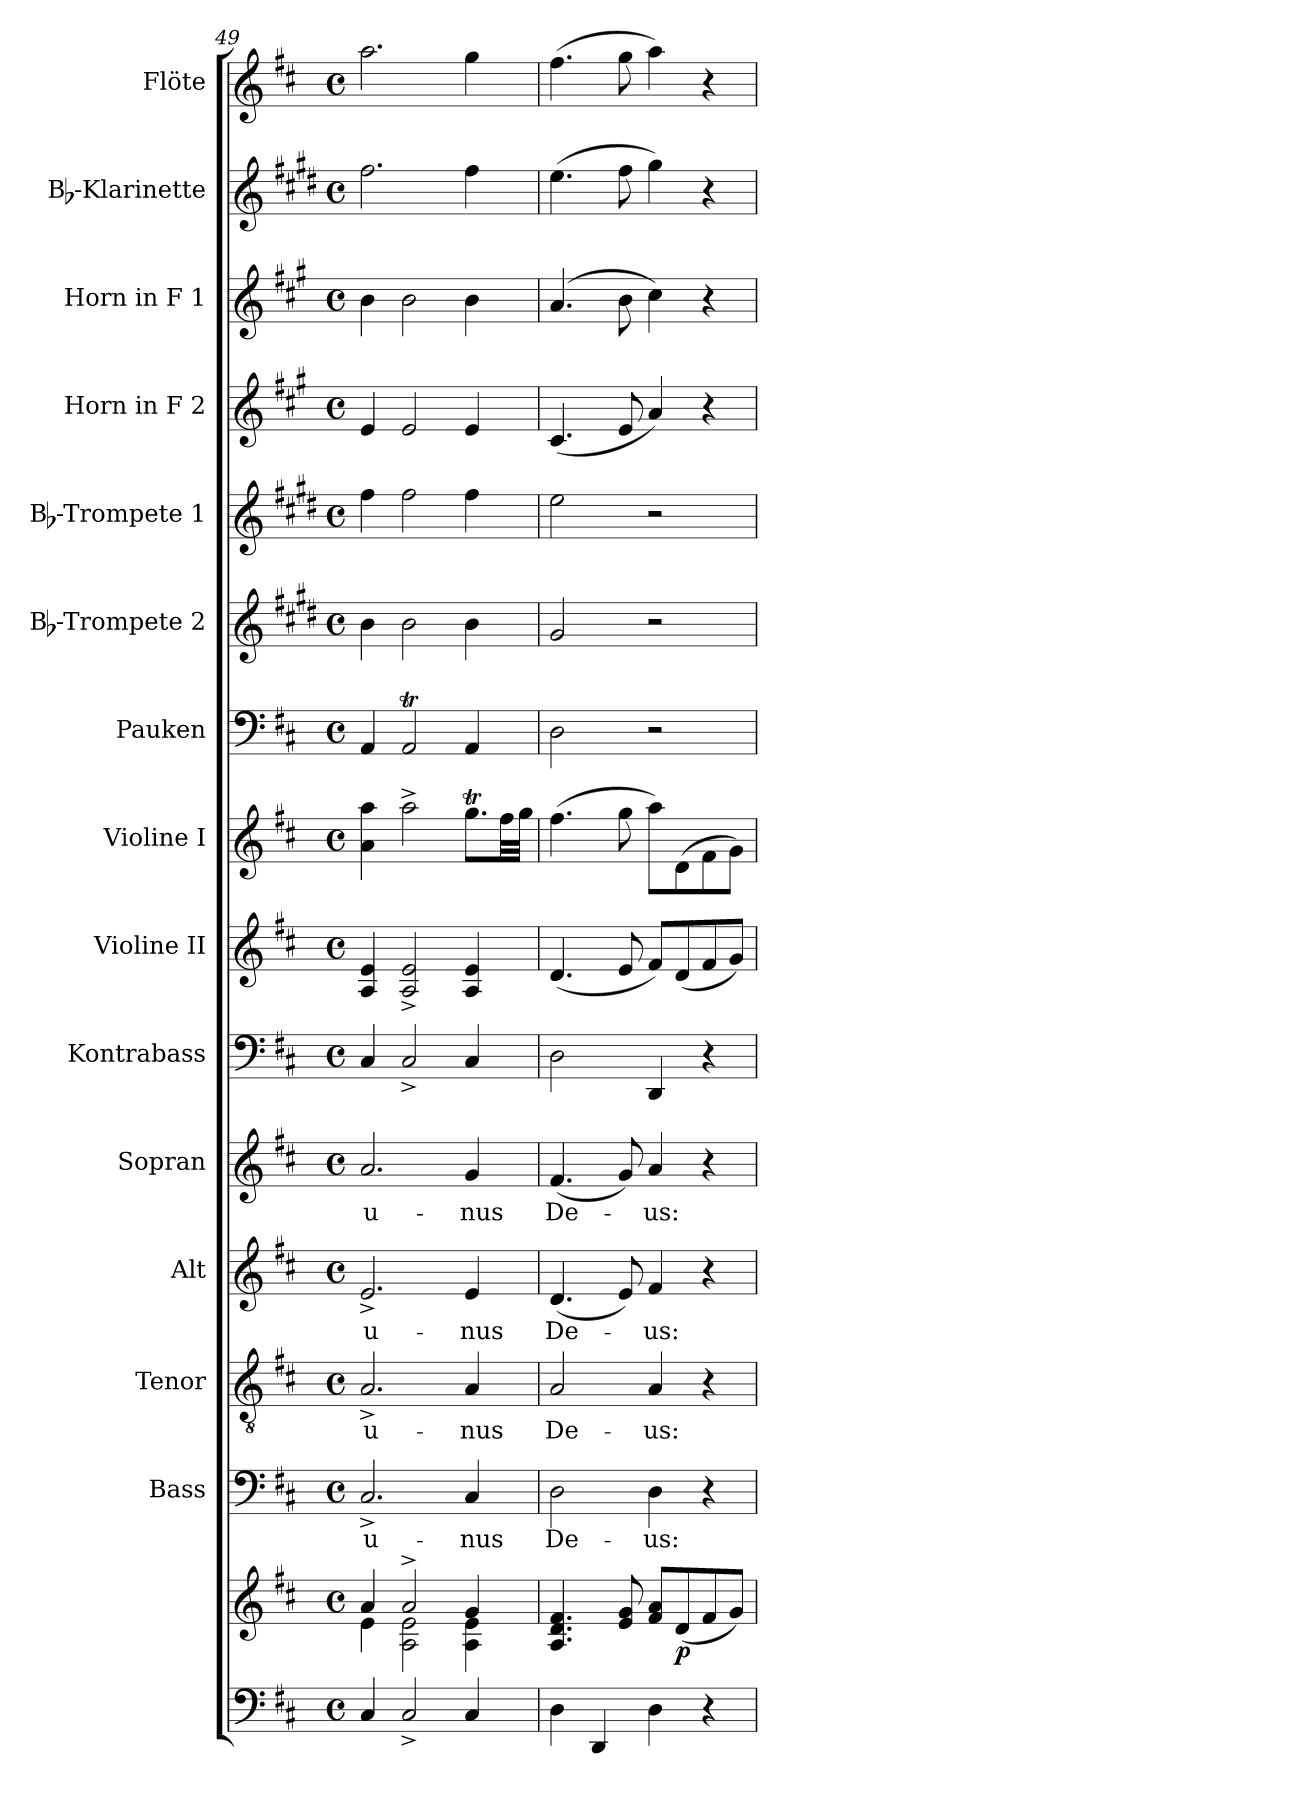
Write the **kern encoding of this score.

**kern	**kern	**dynam	**kern	**text	**kern	**text	**kern	**text	**kern	**text	**kern	**kern	**kern	**kern	**kern	**kern	**kern	**kern	**kern	**kern
*part15	*part15	*part15	*part14	*part14	*part13	*part13	*part12	*part12	*part11	*part11	*part10	*part9	*part8	*part7	*part6	*part5	*part4	*part3	*part2	*part1
*staff16	*staff15	*staff15/16	*staff14	*staff14	*staff13	*staff13	*staff12	*staff12	*staff11	*staff11	*staff10	*staff9	*staff8	*staff7	*staff6	*staff5	*staff4	*staff3	*staff2	*staff1
*	*	*	*I"Bass	*	*I"Tenor	*	*I"Alt	*	*I"Sopran	*	*I"Kontrabass	*I"Violine II	*I"Violine I	*I"Pauken	*I"Bb-Trompete 2	*I"Bb-Trompete 1	*I"Horn in F 2	*I"Horn in F 1	*I"Bb-Klarinette	*I"Flöte
*	*	*	*I'B.	*	*I'T.	*	*I'A.	*	*I'S.	*	*I'Kb.	*I'Vl. II	*I'Vl. I	*I'Pk.	*I'Bb Trp. 2	*I'Bb Trp. 1	*	*	*I'Bb Kl.	*I'Fl.
*clefF4	*clefG2	*	*clefF4	*	*clefGv2	*	*clefG2	*	*clefG2	*	*clefF4	*clefG2	*clefG2	*clefF4	*clefG2	*clefG2	*clefG2	*clefG2	*clefG2	*clefG2
*	*	*	*	*	*	*	*	*	*	*	*ITrd7c12	*	*	*	*ITrd1c2	*ITrd1c2	*ITrd4c7	*ITrd4c7	*ITrd1c2	*
*k[f#c#]	*k[f#c#]	*	*k[f#c#]	*	*k[f#c#]	*	*k[f#c#]	*	*k[f#c#]	*	*k[f#c#]	*k[f#c#]	*k[f#c#]	*k[f#c#]	*k[f#c#]	*k[f#c#]	*k[f#c#]	*k[f#c#]	*k[f#c#]	*k[f#c#]
*D:	*D:	*	*D:	*	*D:	*	*D:	*	*D:	*	*D:	*D:	*D:	*D:	*D:	*D:	*D:	*D:	*D:	*D:
*M4/4	*M4/4	*	*M4/4	*	*M4/4	*	*M4/4	*	*M4/4	*	*M4/4	*M4/4	*M4/4	*M4/4	*M4/4	*M4/4	*M4/4	*M4/4	*M4/4	*M4/4
*met(c)	*met(c)	*	*met(c)	*	*met(c)	*	*met(c)	*	*met(c)	*	*met(c)	*met(c)	*met(c)	*met(c)	*met(c)	*met(c)	*met(c)	*met(c)	*met(c)	*met(c)
=49	=49	=49	=49	=49	=49	=49	=49	=49	=49	=49	=49	=49	=49	=49	=49	=49	=49	=49	=49	=49
*	*^	*	*	*	*	*	*	*	*	*	*	*	*	*	*	*	*	*	*	*
!	!	!	!	!	!LO:LY:b	!	!LO:LY:b	!	!LO:LY:b	!	!LO:LY:b	!	!	!	!	!	!	!	!	!	!
4C#/	4a/	4e\	.	2.C#^>/	u-	2.A^>/	u-	2.e^>/	u-	2.a/	u-	4CC#/	4A/ 4e/	4a\ 4aa\	4AA/	4a\	4ee\	4A/	4e\	2.ee\	2.aa\
2C#^</	2a^>/	2A\ 2e\	.	.	.	.	.	.	.	.	.	2CC#^</	2A/^< 2e/^<	2aa^>\	2AAT/	2a\	2ee\	2A/	2e\	.	.
!	!	!	!	!	!LO:LY:b	!	!LO:LY:b	!	!LO:LY:b	!	!LO:LY:b	!	!	!	!	!	!	!	!	!	!
4C#/	4g/	4A\ 4e\	.	4C#/	-nus	4A/	-nus	4e/	-nus	4g/	-nus	4CC#/	4A/ 4e/	8.ggT\L	4AA/	4a\	4ee\	4A/	4e\	4ee\	4gg\
.	.	.	.	.	.	.	.	.	.	.	.	.	.	32ff#\LL	.	.	.	.	.	.	.
.	.	.	.	.	.	.	.	.	.	.	.	.	.	32gg\JJJ	.	.	.	.	.	.	.
*	*v	*v	*	*	*	*	*	*	*	*	*	*	*	*	*	*	*	*	*	*	*
=50	=50	=50	=50	=50	=50	=50	=50	=50	=50	=50	=50	=50	=50	=50	=50	=50	=50	=50	=50	=50
!	!	!	!	!LO:LY:b	!	!LO:LY:b	!	!LO:LY:b	!	!LO:LY:b	!	!	!	!	!	!	!	!	!	!
4D\	4.A/ 4.d/ 4.f#/	.	2D\	De-	2A/	De-	(<4.d/	De-	(<4.f#/	De-	2DD\	(<4.d/	(>4.ff#\	2D\	2f#/	2dd\	(<4.F#/	(4.d/	(>4.dd\	(>4.ff#\
4DD/	.	.	.	.	.	.	.	.	.	.	.	.	.	.	.	.	.	.	.	.
.	8e/ 8g/	.	.	.	.	.	8e/)	.	8g/)	.	.	8e/	8gg\	.	.	.	8A/	8e\	8ee\	8gg\
!	!	!	!	!LO:LY:b	!	!LO:LY:b	!	!LO:LY:b	!	!LO:LY:b	!	!	!	!	!	!	!	!	!	!
4D\	8f#/ 8a/L	.	4D\	-us:	4A/	-us:	4f#/	-us:	4a/	-us:	4DDD/	8f#/L)	8aa\L)	2r	2r	2r	4d/)	4f#\)	4ff#\)	4aa\)
!	!	!LO:DY:b	!	!	!	!	!	!	!	!	!	!	!	!	!	!	!	!	!	!
.	(<8d/	p	.	.	.	.	.	.	.	.	.	(<8d/	(>8d\	.	.	.	.	.	.	.
4r	8f#/	.	4r	.	4r	.	4r	.	4r	.	4r	8f#/	8f#\	.	.	.	4r	4r	4r	4r
.	8g/J)	.	.	.	.	.	.	.	.	.	.	8g/J)	8g\J)	.	.	.	.	.	.	.
=	=	=	=	=	=	=	=	=	=	=	=	=	=	=	=	=	=	=	=	=
*-	*-	*-	*-	*-	*-	*-	*-	*-	*-	*-	*-	*-	*-	*-	*-	*-	*-	*-	*-	*-
